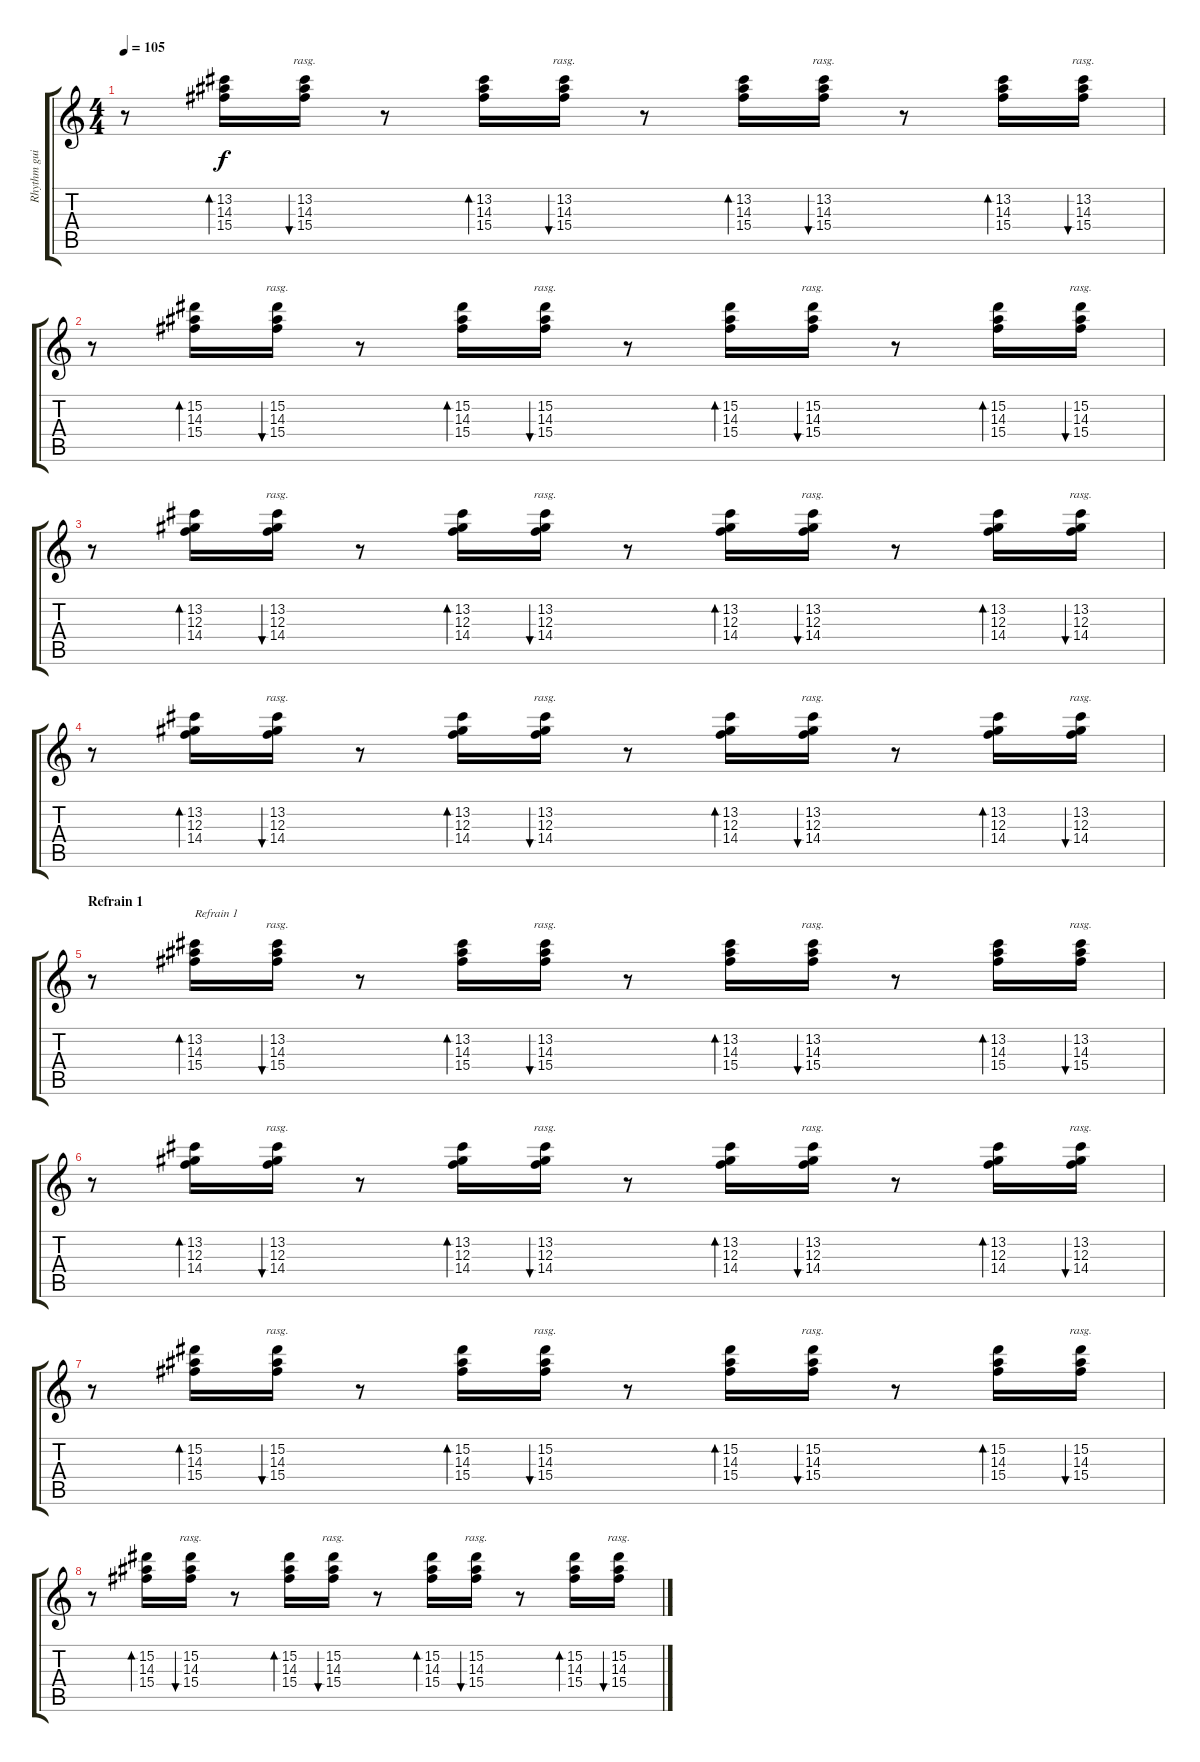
\track ("Rhythm guitar" "Rhythm gui") {instrument electricguitarjazz}
\staff {score tabs}
\tuning (F4 C4 Ab3 Eb3 Bb2 F2) {hide}
\ts (4 4)
\tempo 105
\clef g2
\ks c
r.8{dy f} (13.2 14.3 15.4).16{bd 30} (13.2 14.3 15.4).16{bu 30 rasg ii} r.8 (13.2 14.3 15.4).16{bd 30} (13.2 14.3 15.4).16{bu 30 rasg ii} r.8 (13.2 14.3 15.4).16{bd 30} (13.2 14.3 15.4).16{bu 30 rasg ii} r.8 (13.2 14.3 15.4).16{bd 30} (13.2 14.3 15.4).16{bu 30 rasg ii} |
r.8 (15.2 14.3 15.4).16{bd 30} (15.2 14.3 15.4).16{bu 30 rasg ii} r.8 (15.2 14.3 15.4).16{bd 30} (15.2 14.3 15.4).16{bu 30 rasg ii} r.8 (15.2 14.3 15.4).16{bd 30} (15.2 14.3 15.4).16{bu 30 rasg ii} r.8 (15.2 14.3 15.4).16{bd 30} (15.2 14.3 15.4).16{bu 30 rasg ii} |
r.8 (13.2 12.3 14.4).16{bd 30} (13.2 12.3 14.4).16{bu 30 rasg ii} r.8 (13.2 12.3 14.4).16{bd 30} (13.2 12.3 14.4).16{bu 30 rasg ii} r.8 (13.2 12.3 14.4).16{bd 30} (13.2 12.3 14.4).16{bu 30 rasg ii} r.8 (13.2 12.3 14.4).16{bd 30} (13.2 12.3 14.4).16{bu 30 rasg ii} |
r.8 (13.2 12.3 14.4).16{bd 30} (13.2 12.3 14.4).16{bu 30 rasg ii} r.8 (13.2 12.3 14.4).16{bd 30} (13.2 12.3 14.4).16{bu 30 rasg ii} r.8 (13.2 12.3 14.4).16{bd 30} (13.2 12.3 14.4).16{bu 30 rasg ii} r.8 (13.2 12.3 14.4).16{bd 30} (13.2 12.3 14.4).16{bu 30 rasg ii} |
\section ("" "Refrain 1")
r.8 (13.2 14.3 15.4).16{bd 30 txt "Refrain 1"} (13.2 14.3 15.4).16{bu 30 rasg ii} r.8 (13.2 14.3 15.4).16{bd 30} (13.2 14.3 15.4).16{bu 30 rasg ii} r.8 (13.2 14.3 15.4).16{bd 30} (13.2 14.3 15.4).16{bu 30 rasg ii} r.8 (13.2 14.3 15.4).16{bd 30} (13.2 14.3 15.4).16{bu 30 rasg ii} |
r.8 (13.2 12.3 14.4).16{bd 30} (13.2 12.3 14.4).16{bu 30 rasg ii} r.8 (13.2 12.3 14.4).16{bd 30} (13.2 12.3 14.4).16{bu 30 rasg ii} r.8 (13.2 12.3 14.4).16{bd 30} (13.2 12.3 14.4).16{bu 30 rasg ii} r.8 (13.2 12.3 14.4).16{bd 30} (13.2 12.3 14.4).16{bu 30 rasg ii} |
r.8 (15.2 14.3 15.4).16{bd 30} (15.2 14.3 15.4).16{bu 30 rasg ii} r.8 (15.2 14.3 15.4).16{bd 30} (15.2 14.3 15.4).16{bu 30 rasg ii} r.8 (15.2 14.3 15.4).16{bd 30} (15.2 14.3 15.4).16{bu 30 rasg ii} r.8 (15.2 14.3 15.4).16{bd 30} (15.2 14.3 15.4).16{bu 30 rasg ii} |
r.8 (15.2 14.3 15.4).16{bd 30} (15.2 14.3 15.4).16{bu 30 rasg ii} r.8 (15.2 14.3 15.4).16{bd 30} (15.2 14.3 15.4).16{bu 30 rasg ii} r.8 (15.2 14.3 15.4).16{bd 30} (15.2 14.3 15.4).16{bu 30 rasg ii} r.8 (15.2 14.3 15.4).16{bd 30} (15.2 14.3 15.4).16{bu 30 rasg ii}
